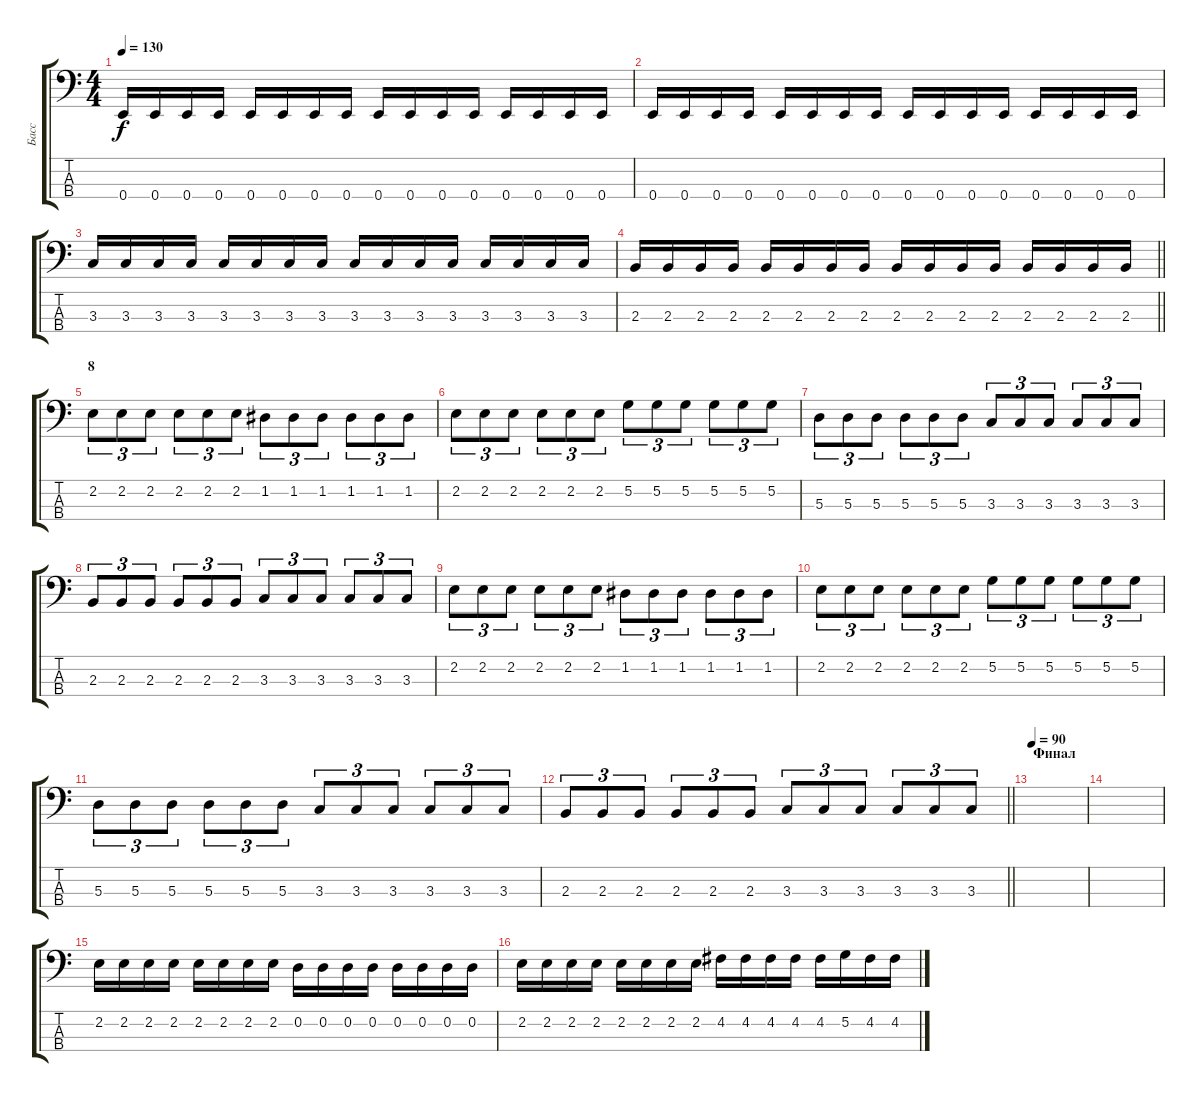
\track ("Басс" "Басс") {instrument electricbasspick}
\staff {score tabs}
\tuning (G2 D2 A1 E1) {hide}
\ts (4 4)
\tempo 130
\clef f4
\ks c
0.4.16{dy f} 0.4.16 0.4.16 0.4.16 0.4.16 0.4.16 0.4.16 0.4.16 0.4.16 0.4.16 0.4.16 0.4.16 0.4.16 0.4.16 0.4.16 0.4.16 |
0.4.16 0.4.16 0.4.16 0.4.16 0.4.16 0.4.16 0.4.16 0.4.16 0.4.16 0.4.16 0.4.16 0.4.16 0.4.16 0.4.16 0.4.16 0.4.16 |
3.3.16 3.3.16 3.3.16 3.3.16 3.3.16 3.3.16 3.3.16 3.3.16 3.3.16 3.3.16 3.3.16 3.3.16 3.3.16 3.3.16 3.3.16 3.3.16 |
\barLineRight lightlight
2.3.16 2.3.16 2.3.16 2.3.16 2.3.16 2.3.16 2.3.16 2.3.16 2.3.16 2.3.16 2.3.16 2.3.16 2.3.16 2.3.16 2.3.16 2.3.16 |
\section ("" "8")
2.2.8{tu (3 2)} 2.2.8{tu (3 2)} 2.2.8{tu (3 2)} 2.2.8{tu (3 2)} 2.2.8{tu (3 2)} 2.2.8{tu (3 2)} 1.2.8{tu (3 2)} 1.2.8{tu (3 2)} 1.2.8{tu (3 2)} 1.2.8{tu (3 2)} 1.2.8{tu (3 2)} 1.2.8{tu (3 2)} |
2.2.8{tu (3 2)} 2.2.8{tu (3 2)} 2.2.8{tu (3 2)} 2.2.8{tu (3 2)} 2.2.8{tu (3 2)} 2.2.8{tu (3 2)} 5.2.8{tu (3 2)} 5.2.8{tu (3 2)} 5.2.8{tu (3 2)} 5.2.8{tu (3 2)} 5.2.8{tu (3 2)} 5.2.8{tu (3 2)} |
5.3.8{tu (3 2)} 5.3.8{tu (3 2)} 5.3.8{tu (3 2)} 5.3.8{tu (3 2)} 5.3.8{tu (3 2)} 5.3.8{tu (3 2)} 3.3.8{tu (3 2)} 3.3.8{tu (3 2)} 3.3.8{tu (3 2)} 3.3.8{tu (3 2)} 3.3.8{tu (3 2)} 3.3.8{tu (3 2)} |
2.3.8{tu (3 2)} 2.3.8{tu (3 2)} 2.3.8{tu (3 2)} 2.3.8{tu (3 2)} 2.3.8{tu (3 2)} 2.3.8{tu (3 2)} 3.3.8{tu (3 2)} 3.3.8{tu (3 2)} 3.3.8{tu (3 2)} 3.3.8{tu (3 2)} 3.3.8{tu (3 2)} 3.3.8{tu (3 2)} |
2.2.8{tu (3 2)} 2.2.8{tu (3 2)} 2.2.8{tu (3 2)} 2.2.8{tu (3 2)} 2.2.8{tu (3 2)} 2.2.8{tu (3 2)} 1.2.8{tu (3 2)} 1.2.8{tu (3 2)} 1.2.8{tu (3 2)} 1.2.8{tu (3 2)} 1.2.8{tu (3 2)} 1.2.8{tu (3 2)} |
2.2.8{tu (3 2)} 2.2.8{tu (3 2)} 2.2.8{tu (3 2)} 2.2.8{tu (3 2)} 2.2.8{tu (3 2)} 2.2.8{tu (3 2)} 5.2.8{tu (3 2)} 5.2.8{tu (3 2)} 5.2.8{tu (3 2)} 5.2.8{tu (3 2)} 5.2.8{tu (3 2)} 5.2.8{tu (3 2)} |
5.3.8{tu (3 2)} 5.3.8{tu (3 2)} 5.3.8{tu (3 2)} 5.3.8{tu (3 2)} 5.3.8{tu (3 2)} 5.3.8{tu (3 2)} 3.3.8{tu (3 2)} 3.3.8{tu (3 2)} 3.3.8{tu (3 2)} 3.3.8{tu (3 2)} 3.3.8{tu (3 2)} 3.3.8{tu (3 2)} |
\barLineRight lightlight
2.3.8{tu (3 2)} 2.3.8{tu (3 2)} 2.3.8{tu (3 2)} 2.3.8{tu (3 2)} 2.3.8{tu (3 2)} 2.3.8{tu (3 2)} 3.3.8{tu (3 2)} 3.3.8{tu (3 2)} 3.3.8{tu (3 2)} 3.3.8{tu (3 2)} 3.3.8{tu (3 2)} 3.3.8{tu (3 2)} |
\section ("" "Финал")
\tempo 90
|
|
2.2.16 2.2.16 2.2.16 2.2.16 2.2.16 2.2.16 2.2.16 2.2.16 0.2.16 0.2.16 0.2.16 0.2.16 0.2.16 0.2.16 0.2.16 0.2.16 |
2.2.16 2.2.16 2.2.16 2.2.16 2.2.16 2.2.16 2.2.16 2.2.16 4.2.16 4.2.16 4.2.16 4.2.16 4.2.16 5.2.16 4.2.16 4.2.16
